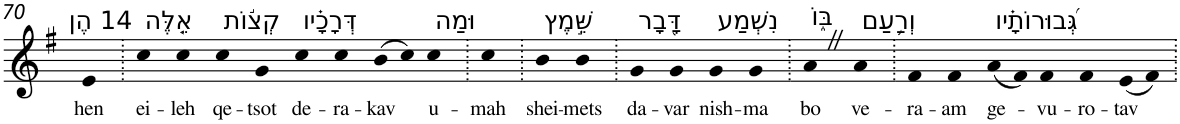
**kern	**text
*part1	*part1
*staff1	*staff1
*I"Piano	*
*I'Pno	*
!!LO:PB:g=z
*clefG2	*
*k[f#]	*
*G:	*
=70	=70
!LO:TX:a:t=14 הֶן	!
!	!LO:LY:b
4e	hen
=71.	=71.
!LO:TX:a:t=אֵ֤לֶּה	!
!	!LO:LY:b
4cc	ei-
!	!LO:LY:b
4cc	-leh
!LO:TX:a:t=קְצ֬וֹת	!
!	!LO:LY:b
4cc	qe-
!	!LO:LY:b
4g	-tsot
!LO:TX:a:t=דְּרָכָ֗יו	!
!	!LO:LY:b
4cc	de-
!	!LO:LY:b
4cc	-ra-
!	!LO:LY:b
(8b	-kav
8cc)	.
!LO:TX:a:t=וּמַה	!
!	!LO:LY:b
4cc	u-
=72.	=72.
!	!LO:LY:b
4cc	-mah
=73.	=73.
!LO:TX:a:t=שֵּׁ֣מֶץ	!
!	!LO:LY:b
4b	shei-
!	!LO:LY:b
4b	-mets
=74.	=74.
!LO:TX:a:t=דָּ֭בָר	!
!	!LO:LY:b
4g	da-
!	!LO:LY:b
4g	-var
!LO:TX:a:t=נִשְׁמַע	!
!	!LO:LY:b
4g	nish-
!	!LO:LY:b
4g	-ma
=75.	=75.
!LO:TX:a:t=בּ֑וֹ	!
!	!LO:LY:b
4aZ	bo
!LO:TX:a:t=וְרַ֥עַם	!
!	!LO:LY:b
4a	ve-
=76.	=76.
!	!LO:LY:b
4f#	-ra-
!	!LO:LY:b
4f#	-am
!LO:TX:a:t=גְּ֝בוּרוֹתָ֗יו	!
!	!LO:LY:b
(8a	ge-
8f#)	.
!	!LO:LY:b
4f#	-vu-
!	!LO:LY:b
4f#	-ro-
!	!LO:LY:b
(8e	-tav
8f#)	.
=.	=.
*-	*-
